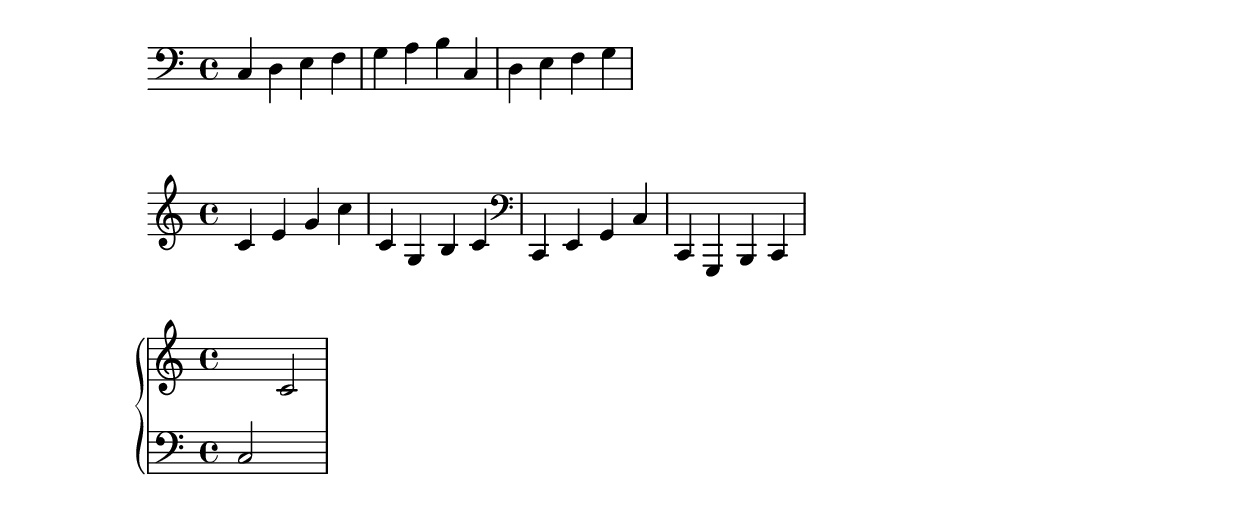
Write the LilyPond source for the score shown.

{
  \clef bass
  c4 d e f
  g4 a b c
  d4 e f g
}

{
  \clef treble
  c'4 e' g' c''
  c'4 g b c'
  \clef bass
  c,4 e, g, c
  c,4 g,, b,, c,
}

\new PianoStaff <<
  \new Staff = "up" {
    % enforce creation of all contexts at this point of time
    <>
    \change Staff = "down" c2
    \change Staff = "up" c'2
  }
  \new Staff = "down" {
    \clef bass
    % keep staff alive
    s1
  }
>>
